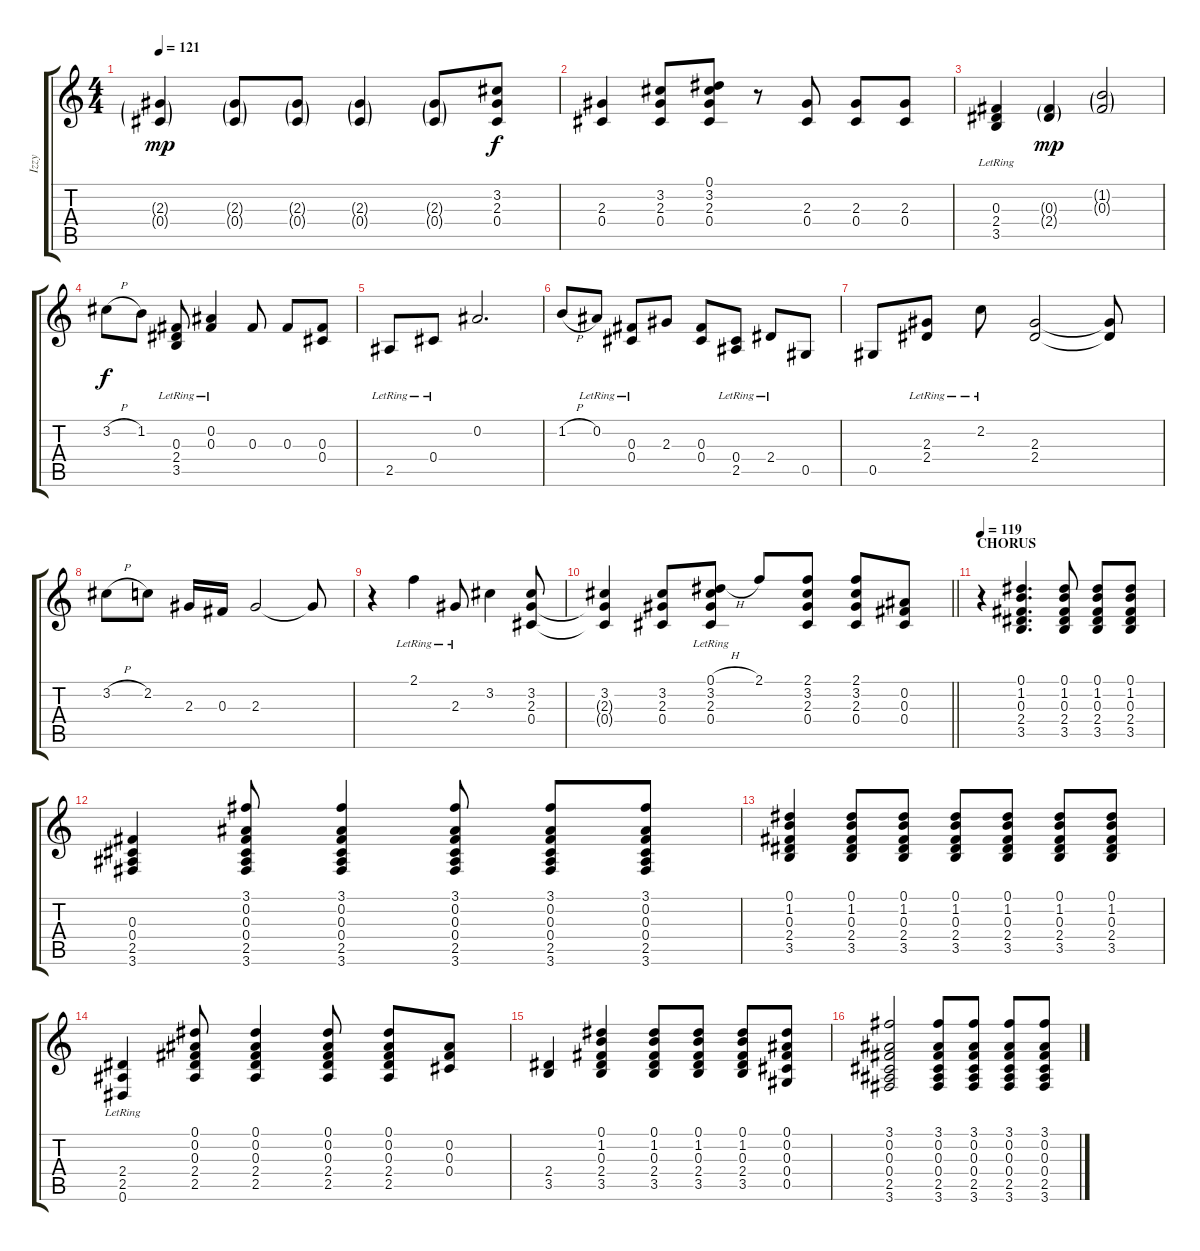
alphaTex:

\track ("Izzy" "Izzy") {instrument acousticguitarsteel}
\staff {score tabs}
\tuning (Eb4 Bb3 Gb3 Db3 Ab2 Eb2) {hide}
\ts (4 4)
\tempo 121
\clef g2
\ks c
(2.3{g} 0.4{g}).4{dy mp} (2.3{g} 0.4{g}).8 (2.3{g} 0.4{g}).8 (2.3{g} 0.4{g}).4 (2.3{g} 0.4{g}).8 (3.2 2.3 0.4).8{dy f} |
(2.3 0.4).4 (3.2 2.3 0.4).8 (0.1 3.2 2.3 0.4).8 r.8 (2.3 0.4).8 (2.3 0.4).8 (2.3 0.4).8 |
(0.3 2.4 3.5{lr}).4 (0.3{g} 2.4{g}).4{dy mp} (1.2{g} 0.3{g}).2 |
3.2{h}.8{dy f} 1.2.8 (0.3 2.4{lr} 3.5{lr}).8 (0.2{lr} 0.3).4 0.3.8 0.3.8 (0.3 0.4).8 |
2.5{lr}.8 0.4{lr}.8 0.2.2{d} |
1.2{h}.8 0.2{lr}.8 (0.3 0.4{lr}).8 2.3.8 (0.3 0.4).8 (0.4 2.5{lr}).8 2.4{lr}.8 0.5.8 |
0.5.8 (2.3{lr} 2.4{lr}).8 2.2{lr}.8 (2.3 2.4).2 (2.3{t} 2.4{t}).8 |
3.2{h}.8 2.2.8 2.3.16 0.3.16 2.3.2 2.3{t}.8 |
r.4 2.1{lr}.4 2.3{lr}.8 3.2.4 (3.2 2.3 0.4).8 |
\barLineRight lightlight
(3.2 2.3{t} 0.4{t}).4 (3.2 2.3 0.4).8 (0.1{h} 3.2{lr} 2.3{lr} 0.4{lr}).8 2.1.8 (2.1 3.2 2.3 0.4).8 (2.1 3.2 2.3 0.4).8 (0.2 0.3 0.4).8 |
\section ("" "CHORUS")
\tempo 119
r.4 (0.1 1.2 0.3 2.4 3.5).4{d} (0.1 1.2 0.3 2.4 3.5).8 (0.1 1.2 0.3 2.4 3.5).8 (0.1 1.2 0.3 2.4 3.5).8 |
(0.3 0.4 2.5 3.6).4 (3.1 0.2 0.3 0.4 2.5 3.6).8 (3.1 0.2 0.3 0.4 2.5 3.6).4 (3.1 0.2 0.3 0.4 2.5 3.6).8 (3.1 0.2 0.3 0.4 2.5 3.6).8 (3.1 0.2 0.3 0.4 2.5 3.6).8 |
(0.1 1.2 0.3 2.4 3.5).4 (0.1 1.2 0.3 2.4 3.5).8 (0.1 1.2 0.3 2.4 3.5).8 (0.1 1.2 0.3 2.4 3.5).8 (0.1 1.2 0.3 2.4 3.5).8 (0.1 1.2 0.3 2.4 3.5).8 (0.1 1.2 0.3 2.4 3.5).8 |
(2.4 2.5 0.6{lr}).4 (0.1 0.2 0.3 2.4 2.5).8 (0.1 0.2 0.3 2.4 2.5).4 (0.1 0.2 0.3 2.4 2.5).8 (0.1 0.2 0.3 2.4 2.5).8 (0.2 0.3 0.4).8 |
(2.4 3.5).4 (0.1 1.2 0.3 2.4 3.5).4 (0.1 1.2 0.3 2.4 3.5).8 (0.1 1.2 0.3 2.4 3.5).8 (0.1 1.2 0.3 2.4 3.5).8 (0.1 0.2 0.3 0.4 0.5).8 |
(3.1 0.2 0.3 0.4 2.5 3.6).2 (3.1 0.2 0.3 0.4 2.5 3.6).8 (3.1 0.2 0.3 0.4 2.5 3.6).8 (3.1 0.2 0.3 0.4 2.5 3.6).8 (3.1 0.2 0.3 0.4 2.5 3.6).8
